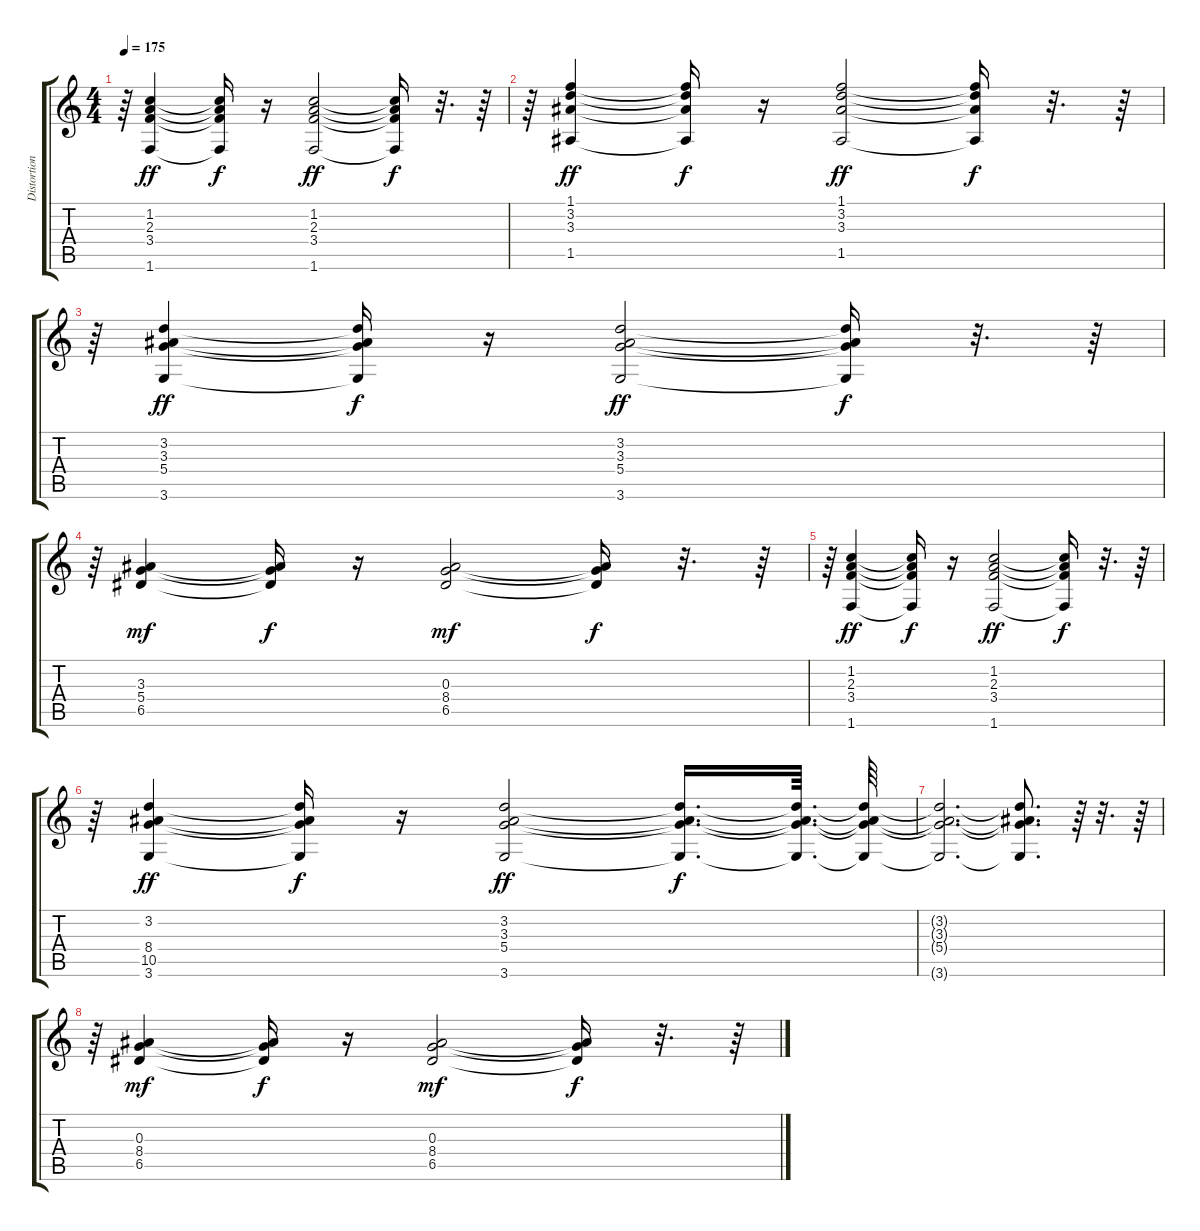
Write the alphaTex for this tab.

\track ("Distortion" "Distortion") {instrument distortionguitar}
\staff {score tabs}
\tuning (E4 B3 G3 D3 A2 E2) {hide}
\ts (4 4)
\tempo 175
\clef g2
\ks c
r.64{dy f} (1.2 2.3 3.4 1.6).4{dy ff} (1.2{t} 2.3{t} 3.4{t} 1.6{t}).16{dy f} r.16 (1.2 2.3 3.4 1.6).2{dy ff} (1.2{t} 2.3{t} 3.4{t} 1.6{t}).16{dy f} r.32{d} r.64 |
r.64 (1.1 3.2 3.3 1.5).4{dy ff} (1.1{t} 3.2{t} 3.3{t} 1.5{t}).16{dy f} r.16 (1.1 3.2 3.3 1.5).2{dy ff} (1.1{t} 3.2{t} 3.3{t} 1.5{t}).16{dy f} r.32{d} r.64 |
r.64 (3.2 3.3 5.4 3.6).4{dy ff} (3.2{t} 3.3{t} 5.4{t} 3.6{t}).16{dy f} r.16 (3.2 3.3 5.4 3.6).2{dy ff} (3.2{t} 3.3{t} 5.4{t} 3.6{t}).16{dy f} r.32{d} r.64 |
r.64 (3.3 5.4 6.5).4{dy mf} (3.3{t} 5.4{t} 6.5{t}).16{dy f} r.16 (0.3 8.4 6.5).2{dy mf} (0.3{t} 8.4{t} 6.5{t}).16{dy f} r.32{d} r.64 |
r.64 (1.2 2.3 3.4 1.6).4{dy ff} (1.2{t} 2.3{t} 3.4{t} 1.6{t}).16{dy f} r.16 (1.2 2.3 3.4 1.6).2{dy ff} (1.2{t} 2.3{t} 3.4{t} 1.6{t}).16{dy f} r.32{d} r.64 |
r.64 (3.2 8.4 10.5 3.6).4{dy ff} (3.2{t} 8.4{t} 10.5{t} 3.6{t}).16{dy f} r.16 (3.2 3.3 5.4 3.6).2{dy ff} (3.2{t} 3.3{t} 5.4{t} 3.6{t}).16{d dy f} (3.2{t} 3.3{t} 5.4{t} 3.6{t}).64{d} (3.2{t} 3.3{t} 5.4{t} 3.6{t}).64 |
(3.2{t} 3.3{t} 5.4{t} 3.6{t}).2{d} (3.2{t} 3.3{t} 5.4{t} 3.6{t}).8{d} r.64 r.32{d} r.64 |
r.64 (0.3 8.4 6.5).4{dy mf} (0.3{t} 8.4{t} 6.5{t}).16{dy f} r.16 (0.3 8.4 6.5).2{dy mf} (0.3{t} 8.4{t} 6.5{t}).16{dy f} r.32{d} r.64
